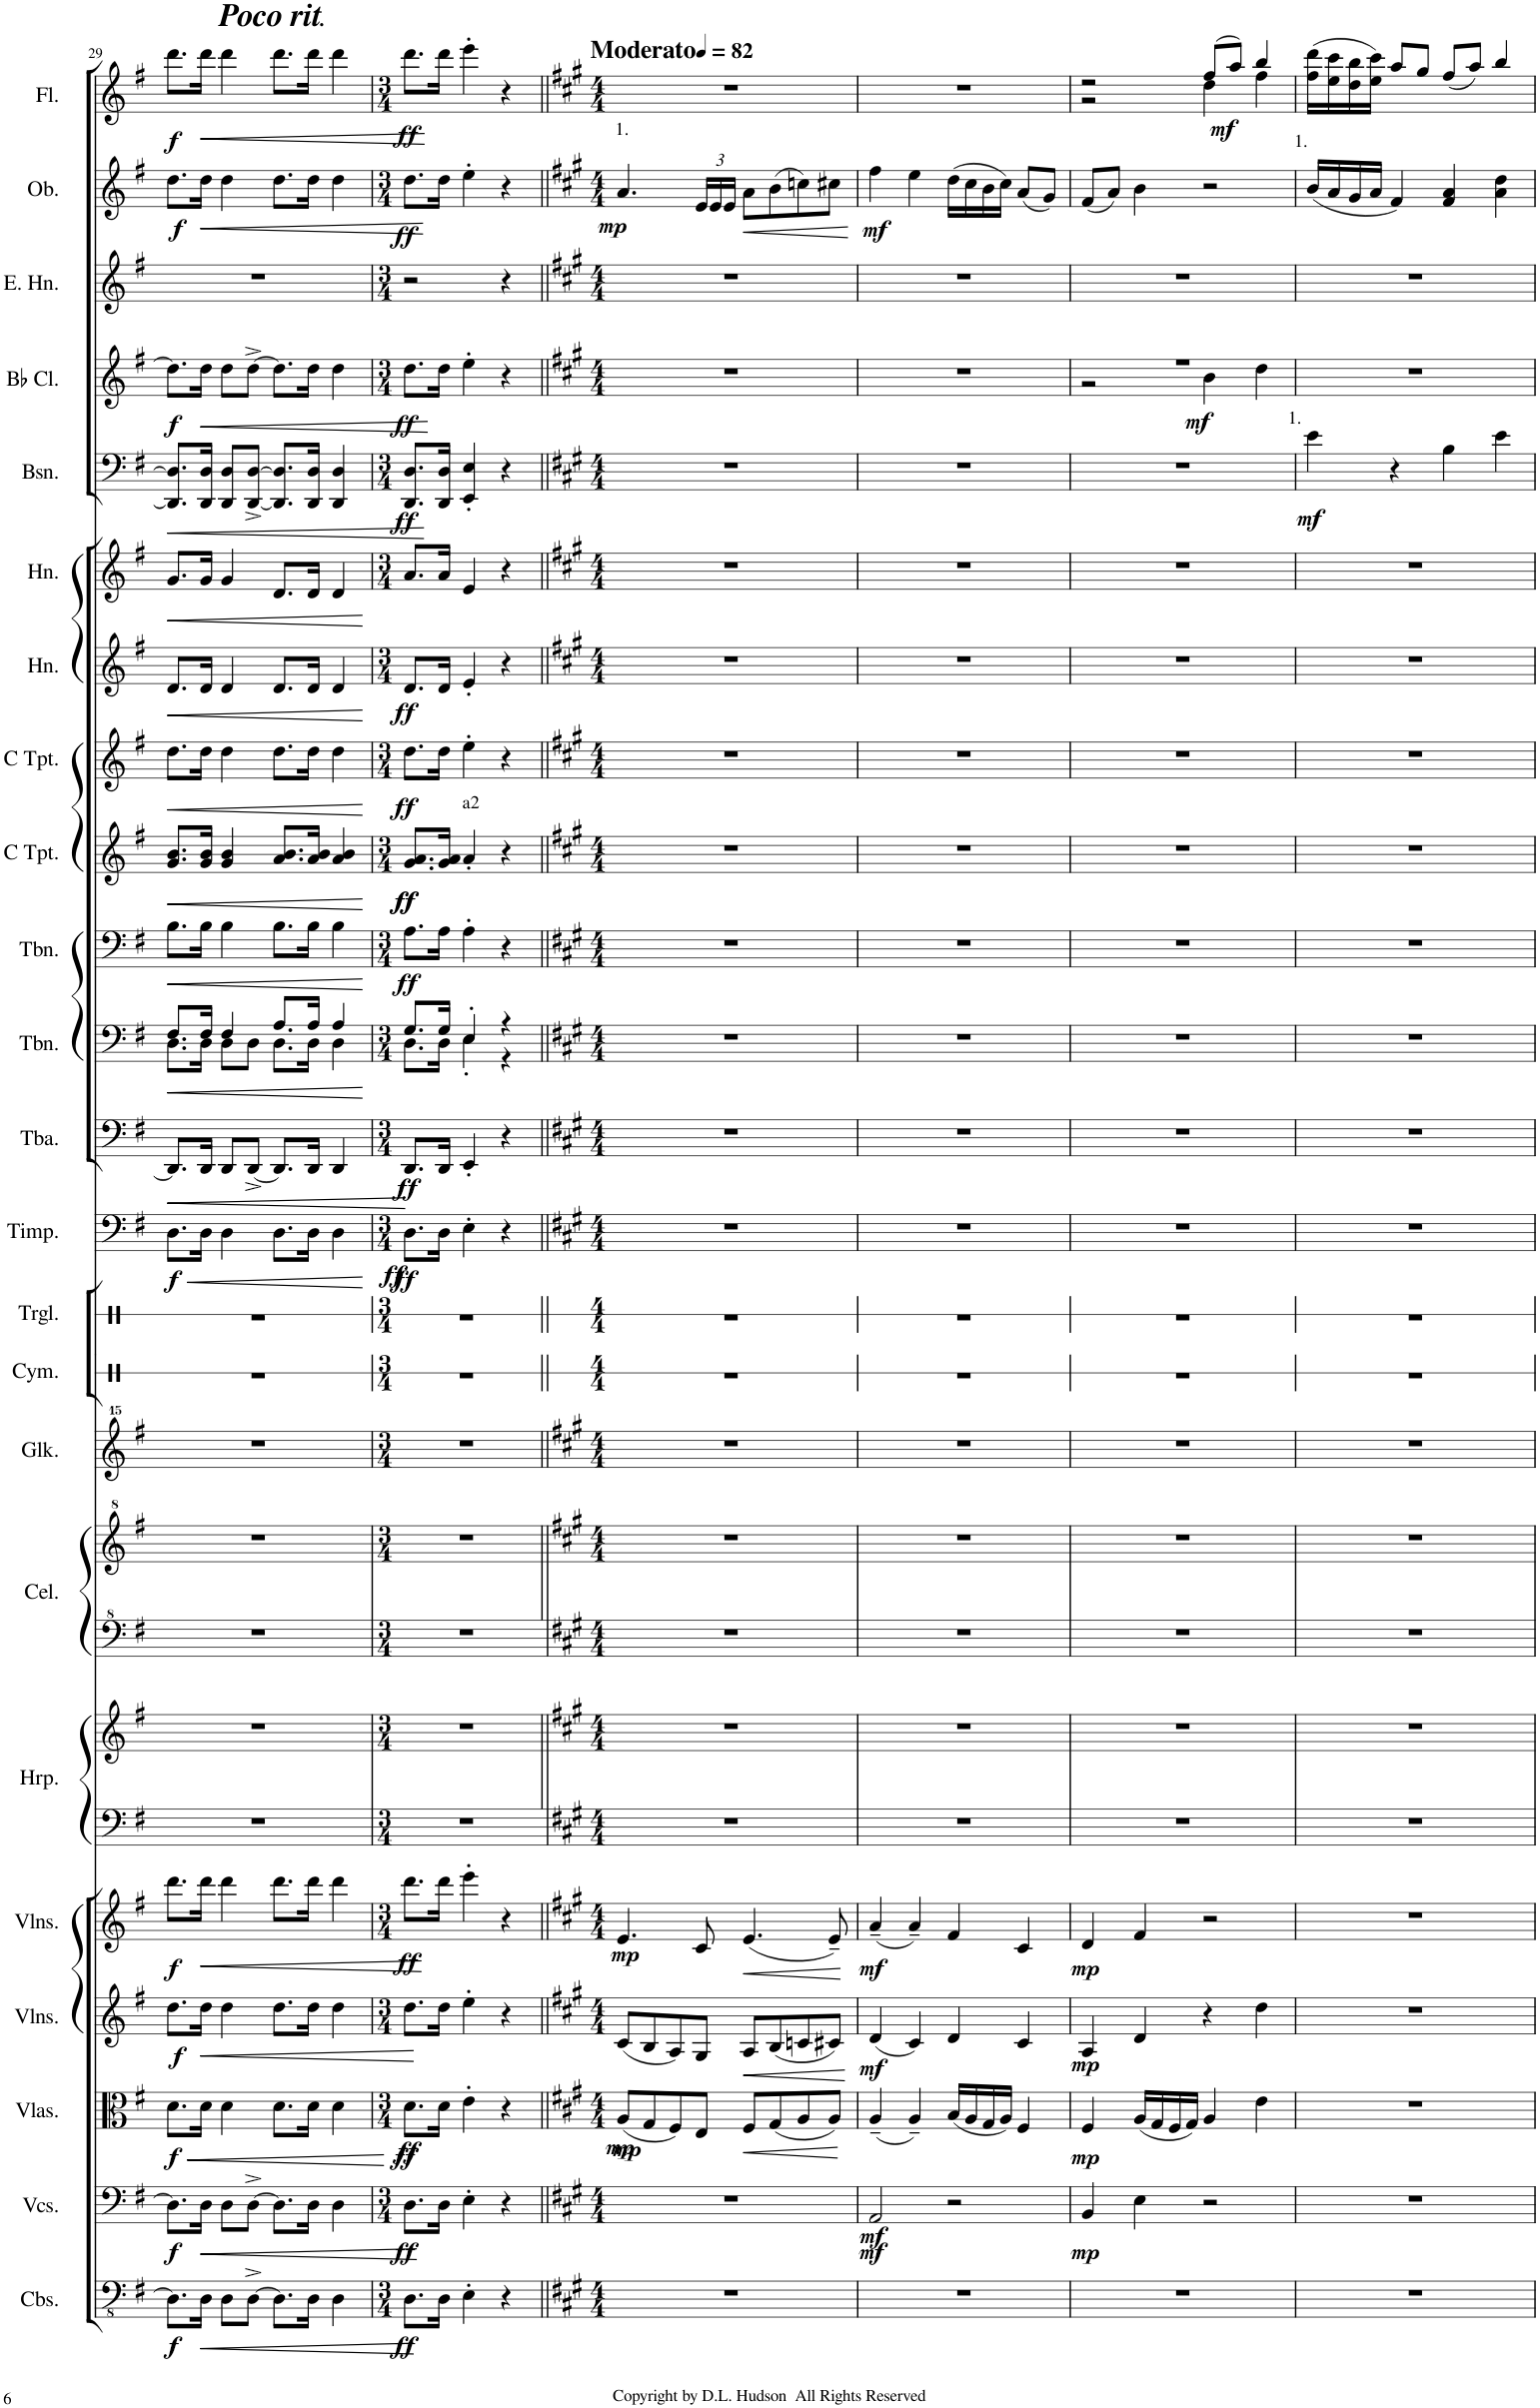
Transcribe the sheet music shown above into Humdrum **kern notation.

**kern	**dynam	**kern	**dynam	**kern	**dynam	**kern	**dynam	**kern	**dynam	**kern	**kern	**kern	**kern	**kern	**kern	**kern	**kern	**dynam	**kern	**dynam	**kern	**dynam	**kern	**kern	**dynam	**kern	**dynam	**kern	**dynam	**kern	**dynam	**kern	**dynam	**kern	**dynam	**kern	**kern	**dynam	**kern	**dynam
*part23	*part23	*part22	*part22	*part21	*part21	*part20	*part20	*part19	*part19	*part18	*part18	*part17	*part17	*part16	*part15	*part14	*part13	*part13	*part12	*part12	*part11	*part11	*part10	*part9	*part9	*part8	*part8	*part7	*part7	*part6	*part6	*part5	*part5	*part4	*part4	*part3	*part2	*part2	*part1	*part1
*staff25	*staff25	*staff24	*staff24	*staff23	*staff23	*staff22	*staff22	*staff21	*staff21	*staff20	*staff19	*staff18	*staff17	*staff16	*staff15	*staff14	*staff13	*staff13	*staff12	*staff12	*staff11	*staff11	*staff10	*staff9	*staff9	*staff8	*staff8	*staff7	*staff7	*staff6	*staff6	*staff5	*staff5	*staff4	*staff4	*staff3	*staff2	*staff2	*staff1	*staff1
*I"Contrabasses	*	*I"Violoncellos	*	*I"Violas	*	*I"Violins	*	*I"Violins	*	*I"Harp	*	*I"Celesta	*	*I"Glockenspiel	*I"Cymbal	*I"Triangle	*I"Timpani	*	*I"Tuba	*	*I"Trombones 2-3	*	*I"Trombone 1	*I"C Trumpets 2-3	*	*I"C Trumpet 1	*	*I"Horns 2-4	*	*I"Horns 1-3	*	*I"Bassoons 1-2	*	*I"Bb Clarinets 1-2	*	*I"English Horn	*I"Oboes 1-2	*	*I"Flutes 1-2	*
*I'Cbs.	*	*I'Vcs.	*	*I'Vlas.	*	*I'Vlns.	*	*I'Vlns.	*	*I'Hrp.	*	*I'Cel.	*	*I'Glk.	*I'Cym.	*I'Trgl.	*I'Timp.	*	*I'Tba.	*	*I'Tbn.	*	*I'Tbn.	*I'C Tpt.	*	*I'C Tpt.	*	*I'Hn.	*	*I'Hn.	*	*I'Bsn.	*	*I'Bb Cl.	*	*I'E. Hn.	*I'Ob.	*	*I'Fl.	*
!!LO:PB:g=z
*clefFv4	*	*clefF4	*	*clefC3	*	*clefG2	*	*clefG2	*	*clefF4	*clefG2	*clefF^4	*clefG^2	*clefG^^2	*clefX	*clefX	*clefF4	*	*clefF4	*	*clefF4	*	*clefF4	*clefG2	*	*clefG2	*	*clefG2	*	*clefG2	*	*clefF4	*	*clefG2	*	*clefG2	*clefG2	*	*clefG2	*
*	*	*	*	*	*	*	*	*	*	*	*	*	*	*	*	*	*	*	*	*	*	*	*	*	*	*	*	*ITrd4c7	*	*ITrd4c7	*	*	*	*ITrd1c2	*	*ITrd4c7	*	*	*	*
*k[f#]	*	*k[f#]	*	*k[f#]	*	*k[f#]	*	*k[f#]	*	*k[f#]	*k[f#]	*k[f#]	*k[f#]	*k[f#]	*k[]	*k[]	*k[f#]	*	*k[f#]	*	*k[f#]	*	*k[f#]	*k[f#]	*	*k[f#]	*	*k[f#]	*	*k[f#]	*	*k[f#]	*	*k[f#]	*	*k[f#]	*k[f#]	*	*k[f#]	*
*M4/4	*	*M4/4	*	*M4/4	*	*M4/4	*	*M4/4	*	*M4/4	*M4/4	*M4/4	*M4/4	*M4/4	*M4/4	*M4/4	*M4/4	*	*M4/4	*	*M4/4	*	*M4/4	*M4/4	*	*M4/4	*	*M4/4	*	*M4/4	*	*M4/4	*	*M4/4	*	*M4/4	*M4/4	*	*M4/4	*
=29	=29	=29	=29	=29	=29	=29	=29	=29	=29	=29	=29	=29	=29	=29	=29	=29	=29	=29	=29	=29	=29	=29	=29	=29	=29	=29	=29	=29	=29	=29	=29	=29	=29	=29	=29	=29	=29	=29	=29	=29
!	!LO:DY:b	!	!LO:DY:b	!	!LO:HP:b	!	!	!	!	!	!	!	!	!	!	!	!	!	!	!	!	!	!	!	!LO:HP:b	!	!LO:HP:b	!	!LO:HP:b	!	!LO:HP:b	!	!LO:HP:b	!	!	!	!	!	!	!
*	*	*	*	*	*	*	*	*	*	*	*	*	*	*	*	*	*	*	*	*	*^	*	*	*	*	*	*	*	*	*	*	*	*	*	*	*	*	*	*	*
!	!	!	!	!	!LO:DY:n=1:b	!	!LO:DY:b	!	!LO:DY:b	!	!	!	!	!	!	!	!	!LO:DY:b	!	!	!	!	!	!	!	!	!	!	!	!	!	!	!	!	!	!LO:DY:b	!	!	!LO:DY:b	!	!LO:DY:b
8.DD\L]	f	8.D\L]	f	8.d\L	< f	8.dd\L	f	8.ddd\L	f	1r	1r	1r	1r	1r	1r	1r	8.D\L	f	8.DD/L]	.	8.F#/L	8.D\L	.	8.B\L	8.g/ 8.b/L	<	8.dd\L	<	8.d/L	<	8.g/L	<	8.DD/] 8.D/]L	<	8.dd\L]	f	1r	8.dd\L	f	8.ddd\L	f
!	!	!	!	!	!	!	!LO:HP:b	!	!LO:HP:b	!	!	!	!	!	!	!	!	!	!	!	!	!	!	!	!	!	!	!	!	!	!	!	!	!	!	!LO:HP:b	!	!	!LO:HP:b	!	!LO:HP:b
16DD\Jk	.	16D\Jk	.	16d\Jk	.	16dd\Jk	<	16ddd\Jk	<	.	.	.	.	.	.	.	16D\Jk	.	16DD/Jk	.	16F#/Jk	16D\Jk	.	16B\Jk	16g/ 16b/Jk	.	16dd\Jk	.	16d/Jk	.	16g/Jk	.	16DD/ 16D/Jk	[	16dd\Jk	<	.	16dd\Jk	<	16ddd\Jk	<
!	!	!	!	!	!	!	!	!	!	!	!	!	!	!	!	!	!	!	!	!	!	!	!	!	!	!	!	!	!	!	!	!	!	!	!	!	!	!	!	!LO:TX:a:Bi:t=Poco rit	!
!	!	!	!	!	!	!	!	!	!	!	!	!	!	!	!	!	!	!	!	!	!	!	!	!	!	!	!	!	!	!	!	!	!	!	!	!	!	!	!	!LO:TX:a:t=.	!
8DD\L	.	8D\L	.	4d\	.	4dd\	.	4ddd\	.	.	.	.	.	.	.	.	4D\	.	8DD/L	.	4F#/	8D\L	.	4B\	4g/ 4b/	.	4dd\	.	4d/	.	4g/	.	8DD/ 8D/L	.	8dd\L	[	.	4dd\	[	4ddd\	[
[8DD^\J	.	[8D^\J	.	.	.	.	.	.	.	.	.	.	.	.	.	.	.	.	[8DD^/J	.	.	8D\J	.	.	.	.	.	.	.	.	.	.	[8DD/^ [8D/^J	.	[8dd^\J	.	.	.	.	.	.
8.DD\L]	.	8.D\L]	.	8.d\L	.	8.dd\L	.	8.ddd\L	.	.	.	.	.	.	.	.	8.D\L	.	8.DD/L]	.	8.A/L	8.D\L	.	8.B\L	8.a/ 8.b/L	.	8.dd\L	.	8.d/L	.	8.d/L	.	8.DD/] 8.D/]L	.	8.dd\L]	.	.	8.dd\L	.	8.ddd\L	.
16DD\Jk	.	16D\Jk	.	16d\Jk	.	16dd\Jk	.	16ddd\Jk	.	.	.	.	.	.	.	.	16D\Jk	.	16DD/Jk	.	16A/Jk	16D\Jk	.	16B\Jk	16a/ 16b/Jk	.	16dd\Jk	.	16d/Jk	.	16d/Jk	.	16DD/ 16D/Jk	.	16dd\Jk	.	.	16dd\Jk	.	16ddd\Jk	.
4DD\	.	4D\	.	4d\	.	4dd\	.	4ddd\	.	.	.	.	.	.	.	.	4D\	.	4DD/	.	4A/	4D\	.	4B\	4a/ 4b/	.	4dd\	.	4d/	.	4d/	.	4DD/ 4D/	.	4dd\	.	.	4dd\	.	4ddd\	.
*	*	*	*	*	*	*	*	*	*	*	*	*	*	*	*	*	*	*	*	*	*v	*v	*	*	*	*	*	*	*	*	*	*	*	*	*	*	*	*	*	*	*
.	.	.	.	.	.	.	.	.	.	.	.	.	.	.	.	.	.	.	.	.	.	.	.	.	[	.	[	.	[	.	[	.	.	.	.	.	.	.	.	.
=30	=30	=30	=30	=30	=30	=30	=30	=30	=30	=30	=30	=30	=30	=30	=30	=30	=30	=30	=30	=30	=30	=30	=30	=30	=30	=30	=30	=30	=30	=30	=30	=30	=30	=30	=30	=30	=30	=30	=30	=30
*M3/4	*	*M3/4	*	*M3/4	*	*M3/4	*	*M3/4	*	*M3/4	*M3/4	*M3/4	*M3/4	*M3/4	*M3/4	*M3/4	*M3/4	*	*M3/4	*	*M3/4	*	*M3/4	*M3/4	*	*M3/4	*	*M3/4	*	*M3/4	*	*M3/4	*	*M3/4	*	*M3/4	*M3/4	*	*M3/4	*
*	*	*	*	*	*	*	*	*	*	*	*	*	*	*	*	*	*	*	*	*	*^	*	*	*	*	*	*	*	*	*	*	*	*	*	*	*	*	*	*	*
!	!LO:DY:b	!	!LO:DY:b	!	!LO:DY:b	!	!	!	!	!	!	!	!	!	!	!	!	!	!	!	!	!	!	!	!	!	!	!	!	!	!	!	!	!	!	!	!	!	!	!	!
!	!	!	!	!	!LO:DY:n=1:b	!	!	!	!LO:DY:b	!	!	!	!	!	!	!	!	!LO:DY:b	!	!	!	!	!	!	!	!	!	!	!	!	!	!	!	!	!	!	!	!	!	!	!
!	!	!	!	!	!	!	!	!	!	!	!	!	!	!	!	!	!	!LO:DY:n=1:b	!	!LO:DY:b	!	!	!LO:DY:a	!	!	!LO:DY:b	!	!	!	!	!	!	!	!	!	!	!	!	!	!	!
!	!	!	!	!	!	!	!	!	!	!	!	!	!	!	!	!	!	!	!	!	!	!	!	!	!	!LO:DY:n=1:b	!	!LO:DY:b	!	!LO:DY:b	!	!	!	!LO:DY:b	!	!LO:DY:b	!	!	!LO:DY:b	!	!LO:DY:b
8.DD\L	ff	8.D\L	ff	8.d\L	ff ff	8.dd\L	.	8.ddd\L	ff	2.r	2.r	2.r	2.r	2.r	2.r	2.r	8.D\L	ff ff	8.DD/L	ff	8.G/L	8.D\L	ff	8.A\L	8.g/ 8.a/L	ff ff	8.dd\L	ff	8.d/L	ff	8.a/L	.	8.DD/ 8.D/L	ff	8.dd\L	ff	2r	8.dd\L	ff	8.ddd\L	ff
16DD\Jk	.	16D\Jk	.	16d\Jk	.	16dd\Jk	.	16ddd\Jk	.	.	.	.	.	.	.	.	16D\Jk	.	16DD/Jk	.	16G/Jk	16D\Jk	.	16A\Jk	16g/ 16a/Jk	.	16dd\Jk	.	16d/Jk	.	16a/Jk	.	16DD/ 16D/Jk	.	16dd\Jk	.	.	16dd\Jk	.	16ddd\Jk	.
!	!	!	!	!	!	!	!	!	!	!	!	!	!	!	!	!	!	!	!	!	!	!	!	!	!LO:TX:a:t=a2	!	!	!	!	!	!	!	!	!	!	!	!	!	!	!	!
4EE'\	.	4E'\	.	4e'\	.	4ee'\	.	4eee'\	.	.	.	.	.	.	.	.	4E'\	.	4EE'/	.	4E'/	4E'\	.	4A'\	4a'/	.	4ee'\	.	4e'/	.	4e/	.	4EE/' 4E/'	.	4ee'\	.	.	4ee'\	.	4eee'\	.
4r	.	4r	.	4r	.	4r	.	4r	.	.	.	.	.	.	.	.	4r	.	4r	.	4r	4r	.	4r	4r	.	4r	.	4r	.	4r	.	4r	.	4r	.	4r	4r	.	4r	.
*	*	*	*	*	*	*	*	*	*	*	*	*	*	*	*	*	*	*	*	*	*v	*v	*	*	*	*	*	*	*	*	*	*	*	*	*	*	*	*	*	*	*
=31||	=31||	=31||	=31||	=31||	=31||	=31||	=31||	=31||	=31||	=31||	=31||	=31||	=31||	=31||	=31||	=31||	=31||	=31||	=31||	=31||	=31||	=31||	=31||	=31||	=31||	=31||	=31||	=31||	=31||	=31||	=31||	=31||	=31||	=31||	=31||	=31||	=31||	=31||	=31||	=31||
*k[f#c#g#]	*	*k[f#c#g#]	*	*k[f#c#g#]	*	*k[f#c#g#]	*	*k[f#c#g#]	*	*k[f#c#g#]	*k[f#c#g#]	*k[f#c#g#]	*k[f#c#g#]	*k[f#c#g#]	*	*	*k[f#c#g#]	*	*k[f#c#g#]	*	*k[f#c#g#]	*	*k[f#c#g#]	*k[f#c#g#]	*	*k[f#c#g#]	*	*k[f#c#g#]	*	*k[f#c#g#]	*	*k[f#c#g#]	*	*k[f#c#g#]	*	*k[f#c#g#]	*k[f#c#g#]	*	*k[f#c#g#]	*
*M4/4	*	*M4/4	*	*M4/4	*	*M4/4	*	*M4/4	*	*M4/4	*M4/4	*M4/4	*M4/4	*M4/4	*M4/4	*M4/4	*M4/4	*	*M4/4	*	*M4/4	*	*M4/4	*M4/4	*	*M4/4	*	*M4/4	*	*M4/4	*	*M4/4	*	*M4/4	*	*M4/4	*M4/4	*	*M4/4	*
*	*	*	*	*	*	*	*	*	*	*	*	*	*	*	*	*	*	*	*	*	*	*	*	*	*	*	*	*	*	*	*	*	*	*	*	*	*	*	*MM82	*
*	*	*	*	*	*	*	*	*	*	*	*	*	*	*	*	*	*	*	*	*	*^	*	*	*	*	*	*	*	*	*	*	*	*	*	*	*	*	*	*	*
!	!	!	!	!	!	!	!	!	!	!	!	!	!	!	!	!	!	!	!	!	!	!	!	!	!	!	!	!	!	!	!	!	!	!	!	!	!	!	!	!LO:TX:a:B:t=Moderato	!
!	!	!	!	!	!	!	!	!	!	!	!	!	!	!	!	!	!	!	!	!	!	!	!	!	!	!	!	!	!	!	!	!	!	!	!	!	!	!LO:TX:a:t=1.	!	!	!
!	!	!	!	!	!LO:DY:b	!	!	!	!	!	!	!	!	!	!	!	!	!	!	!	!	!	!	!	!	!	!	!	!	!	!	!	!	!	!	!	!	!	!	!	!
!	!	!	!	!	!LO:DY:n=1:b	!	!	!	!LO:DY:b	!	!	!	!	!	!	!	!	!	!	!	!	!	!	!	!	!	!	!	!	!	!	!	!	!	!	!	!	!	!LO:DY:b	!	!
*	*	*	*	*	*	*	*	*	*	*	*	*	*	*	*	*	*	*	*	*	*v	*v	*	*	*	*	*	*	*	*	*	*	*	*	*	*	*	*	*	*	*
1r	.	1r	.	(8A/L	mp mp	(8c#/L	.	4.e/	mp	1r	1r	1r	1r	1r	1r	1r	1r	.	1r	.	1r	.	1r	1r	.	1r	.	1r	.	1r	.	1r	.	1r	.	1r	4.a/	mp	1r	.
.	.	.	.	8G#/	.	8B/	.	.	.	.	.	.	.	.	.	.	.	.	.	.	.	.	.	.	.	.	.	.	.	.	.	.	.	.	.	.	.	.	.	.
.	.	.	.	8F#/)	.	8A/)	.	.	.	.	.	.	.	.	.	.	.	.	.	.	.	.	.	.	.	.	.	.	.	.	.	.	.	.	.	.	.	.	.	.
*	*	*	*	*	*	*	*	*	*	*	*	*	*	*	*	*	*	*	*	*	*	*	*	*	*	*	*	*	*	*	*	*	*	*	*	*	*Xbrackettup	*	*	*
.	.	.	.	8E/J	.	8G#/J	.	8c#/	.	.	.	.	.	.	.	.	.	.	.	.	.	.	.	.	.	.	.	.	.	.	.	.	.	.	.	.	24e/LL	.	.	.
.	.	.	.	.	.	.	.	.	.	.	.	.	.	.	.	.	.	.	.	.	.	.	.	.	.	.	.	.	.	.	.	.	.	.	.	.	24e/	.	.	.
.	.	.	.	.	.	.	.	.	.	.	.	.	.	.	.	.	.	.	.	.	.	.	.	.	.	.	.	.	.	.	.	.	.	.	.	.	24e/JJ	.	.	.
!	!	!	!	!	!	!	!	!	!	!	!	!	!	!	!	!	!	!	!	!	!	!	!	!	!	!	!	!	!	!	!	!	!	!	!	!	!	!LO:HP:b	!	!
.	.	.	.	8F#/L	.	8A/L	.	(4.e/	[	.	.	.	.	.	.	.	.	.	.	.	.	.	.	.	.	.	.	.	.	.	.	.	.	.	.	.	8a\L	<	.	.
.	.	.	.	(8G#/	[	(8B/	[	.	.	.	.	.	.	.	.	.	.	.	.	.	.	.	.	.	.	.	.	.	.	.	.	.	.	.	.	.	(8b\	.	.	.
.	.	.	.	8A/	.	8cn/	.	.	.	.	.	.	.	.	.	.	.	.	.	.	.	.	.	.	.	.	.	.	.	.	.	.	.	.	.	.	8ccn\)	.	.	.
.	.	.	.	8A/J)	.	8c#X/J)	.	8e~/)	.	.	.	.	.	.	.	.	.	.	.	.	.	.	.	.	.	.	.	.	.	.	.	.	.	.	.	.	8cc#X\J	.	.	.
.	.	.	.	.	.	.	.	.	.	.	.	.	.	.	.	.	.	.	.	.	.	.	.	.	.	.	.	.	.	.	.	.	.	.	.	.	.	[	.	.
=32	=32	=32	=32	=32	=32	=32	=32	=32	=32	=32	=32	=32	=32	=32	=32	=32	=32	=32	=32	=32	=32	=32	=32	=32	=32	=32	=32	=32	=32	=32	=32	=32	=32	=32	=32	=32	=32	=32	=32	=32
!	!	!	!LO:DY:b	!	!	!	!	!	!	!	!	!	!	!	!	!	!	!	!	!	!	!	!	!	!	!	!	!	!	!	!	!	!	!	!	!	!	!	!	!
!	!	!	!LO:DY:n=1:b	!	!	!	!LO:DY:b	!	!LO:DY:b	!	!	!	!	!	!	!	!	!	!	!	!	!	!	!	!	!	!	!	!	!	!	!	!	!	!	!	!	!LO:DY:b	!	!
1r	.	2AA/	mf mf	(4A~/	.	(4d/	mf	(4a~/	mf	1r	1r	1r	1r	1r	1r	1r	1r	.	1r	.	1r	.	1r	1r	.	1r	.	1r	.	1r	.	1r	.	1r	.	1r	4ff#\	mf	1r	.
.	.	.	.	4A~/)	.	4c#/)	.	4a~/)	.	.	.	.	.	.	.	.	.	.	.	.	.	.	.	.	.	.	.	.	.	.	.	.	.	.	.	.	4ee\	.	.	.
.	.	2r	.	(16B/LL	.	4d/	.	4f#/	.	.	.	.	.	.	.	.	.	.	.	.	.	.	.	.	.	.	.	.	.	.	.	.	.	.	.	.	(16dd\LL	.	.	.
.	.	.	.	16A/	.	.	.	.	.	.	.	.	.	.	.	.	.	.	.	.	.	.	.	.	.	.	.	.	.	.	.	.	.	.	.	.	16cc#\	.	.	.
.	.	.	.	16G#/	.	.	.	.	.	.	.	.	.	.	.	.	.	.	.	.	.	.	.	.	.	.	.	.	.	.	.	.	.	.	.	.	16b\	.	.	.
.	.	.	.	16A/JJ)	.	.	.	.	.	.	.	.	.	.	.	.	.	.	.	.	.	.	.	.	.	.	.	.	.	.	.	.	.	.	.	.	16cc#\JJ)	.	.	.
.	.	.	.	4F#/	.	4c#/	.	4c#/	.	.	.	.	.	.	.	.	.	.	.	.	.	.	.	.	.	.	.	.	.	.	.	.	.	.	.	.	(8a/L	.	.	.
.	.	.	.	.	.	.	.	.	.	.	.	.	.	.	.	.	.	.	.	.	.	.	.	.	.	.	.	.	.	.	.	.	.	.	.	.	8g#/J)	.	.	.
=33	=33	=33	=33	=33	=33	=33	=33	=33	=33	=33	=33	=33	=33	=33	=33	=33	=33	=33	=33	=33	=33	=33	=33	=33	=33	=33	=33	=33	=33	=33	=33	=33	=33	=33	=33	=33	=33	=33	=33	=33
*	*	*	*	*	*	*	*	*	*	*	*	*	*	*	*	*	*	*	*	*	*	*	*	*	*	*	*	*	*	*	*	*	*	*^	*	*	*	*	*^	*
!	!	!	!LO:DY:b	!	!LO:DY:b	!	!LO:DY:b	!	!LO:DY:b	!	!	!	!	!	!	!	!	!	!	!	!	!	!	!	!	!	!	!	!	!	!	!	!	!	!	!	!	!	!	!	!	!
1r	.	4BB/	mp	4F#/	mp	4A/	mp	4d/	mp	1r	1r	1r	1r	1r	1r	1r	1r	.	1r	.	1r	.	1r	1r	.	1r	.	1r	.	1r	.	1r	.	1r	2r	.	1r	(8f#/L	.	2r	2r	.
.	.	.	.	.	.	.	.	.	.	.	.	.	.	.	.	.	.	.	.	.	.	.	.	.	.	.	.	.	.	.	.	.	.	.	.	.	.	8a/J)	.	.	.	.
.	.	4E\	.	(16A/LL	.	4d/	.	4f#/	.	.	.	.	.	.	.	.	.	.	.	.	.	.	.	.	.	.	.	.	.	.	.	.	.	.	.	.	.	4b\	.	.	.	.
.	.	.	.	16G#/	.	.	.	.	.	.	.	.	.	.	.	.	.	.	.	.	.	.	.	.	.	.	.	.	.	.	.	.	.	.	.	.	.	.	.	.	.	.
.	.	.	.	16F#/	.	.	.	.	.	.	.	.	.	.	.	.	.	.	.	.	.	.	.	.	.	.	.	.	.	.	.	.	.	.	.	.	.	.	.	.	.	.
.	.	.	.	16G#/JJ)	.	.	.	.	.	.	.	.	.	.	.	.	.	.	.	.	.	.	.	.	.	.	.	.	.	.	.	.	.	.	.	.	.	.	.	.	.	.
!	!	!	!	!	!	!	!	!	!	!	!	!	!	!	!	!	!	!	!	!	!	!	!	!	!	!	!	!	!	!	!	!	!	!	!	!LO:DY:b	!	!	!	!	!	!
.	.	2r	.	4A/	.	4r	.	2r	.	.	.	.	.	.	.	.	.	.	.	.	.	.	.	.	.	.	.	.	.	.	.	.	.	.	4b\	mf	.	2r	.	(8ff#/L	4dd\	.
!	!	!	!	!	!	!	!	!	!	!	!	!	!	!	!	!	!	!	!	!	!	!	!	!	!	!	!	!	!	!	!	!	!	!	!	!	!	!	!	!	!	!LO:DY:b
.	.	.	.	.	.	.	.	.	.	.	.	.	.	.	.	.	.	.	.	.	.	.	.	.	.	.	.	.	.	.	.	.	.	.	.	.	.	.	.	8aa/J)	.	mf
.	.	.	.	4e\	.	4dd\	.	.	.	.	.	.	.	.	.	.	.	.	.	.	.	.	.	.	.	.	.	.	.	.	.	.	.	.	4dd\	.	.	.	.	4bb/	4ff#\	.
=34	=34	=34	=34	=34	=34	=34	=34	=34	=34	=34	=34	=34	=34	=34	=34	=34	=34	=34	=34	=34	=34	=34	=34	=34	=34	=34	=34	=34	=34	=34	=34	=34	=34	=34	=34	=34	=34	=34	=34	=34	=34	=34
!	!	!	!	!	!	!	!	!	!	!	!	!	!	!	!	!	!	!	!	!	!	!	!	!	!	!	!	!	!	!	!	!	!	!	!	!	!	!LO:TX:a:t=1.	!	!	!	!
!	!	!	!	!	!	!	!	!	!	!	!	!	!	!	!	!	!	!	!	!	!	!	!	!	!	!	!	!	!	!	!	!LO:TX:a:t=1.	!	!	!	!	!	!	!	!	!	!
!	!	!	!	!	!	!	!	!	!	!	!	!	!	!	!	!	!	!	!	!	!	!	!	!	!	!	!	!	!	!	!	!	!LO:DY:b	!	!	!	!	!	!	!	!	!
*	*	*	*	*	*	*	*	*	*	*	*	*	*	*	*	*	*	*	*	*	*	*	*	*	*	*	*	*	*	*	*	*	*	*v	*v	*	*	*	*	*v	*v	*
1r	.	1r	.	1r	.	1r	.	1r	.	1r	1r	1r	1r	1r	1r	1r	1r	.	1r	.	1r	.	1r	1r	.	1r	.	1r	.	1r	.	4e\	mf	1r	.	1r	(16b/LL	.	(16ff#\ 16ddd\LL	.
.	.	.	.	.	.	.	.	.	.	.	.	.	.	.	.	.	.	.	.	.	.	.	.	.	.	.	.	.	.	.	.	.	.	.	.	.	16a/	.	16ee\ 16ccc#\	.
.	.	.	.	.	.	.	.	.	.	.	.	.	.	.	.	.	.	.	.	.	.	.	.	.	.	.	.	.	.	.	.	.	.	.	.	.	16g#/	.	16dd\ 16bb\	.
.	.	.	.	.	.	.	.	.	.	.	.	.	.	.	.	.	.	.	.	.	.	.	.	.	.	.	.	.	.	.	.	.	.	.	.	.	16a/JJ	.	16ee\ 16ccc#\JJ)	.
.	.	.	.	.	.	.	.	.	.	.	.	.	.	.	.	.	.	.	.	.	.	.	.	.	.	.	.	.	.	.	.	4r	.	.	.	.	4f#/)	.	8aa/L	.
.	.	.	.	.	.	.	.	.	.	.	.	.	.	.	.	.	.	.	.	.	.	.	.	.	.	.	.	.	.	.	.	.	.	.	.	.	.	.	8gg#/J	.
.	.	.	.	.	.	.	.	.	.	.	.	.	.	.	.	.	.	.	.	.	.	.	.	.	.	.	.	.	.	.	.	4B\	.	.	.	.	4f#/ 4a/	.	(8ff#/L	.
.	.	.	.	.	.	.	.	.	.	.	.	.	.	.	.	.	.	.	.	.	.	.	.	.	.	.	.	.	.	.	.	.	.	.	.	.	.	.	8aa/J)	.
.	.	.	.	.	.	.	.	.	.	.	.	.	.	.	.	.	.	.	.	.	.	.	.	.	.	.	.	.	.	.	.	4e\	.	.	.	.	4a\ 4dd\	.	4bb/	.
=	=	=	=	=	=	=	=	=	=	=	=	=	=	=	=	=	=	=	=	=	=	=	=	=	=	=	=	=	=	=	=	=	=	=	=	=	=	=	=	=
*-	*-	*-	*-	*-	*-	*-	*-	*-	*-	*-	*-	*-	*-	*-	*-	*-	*-	*-	*-	*-	*-	*-	*-	*-	*-	*-	*-	*-	*-	*-	*-	*-	*-	*-	*-	*-	*-	*-	*-	*-
